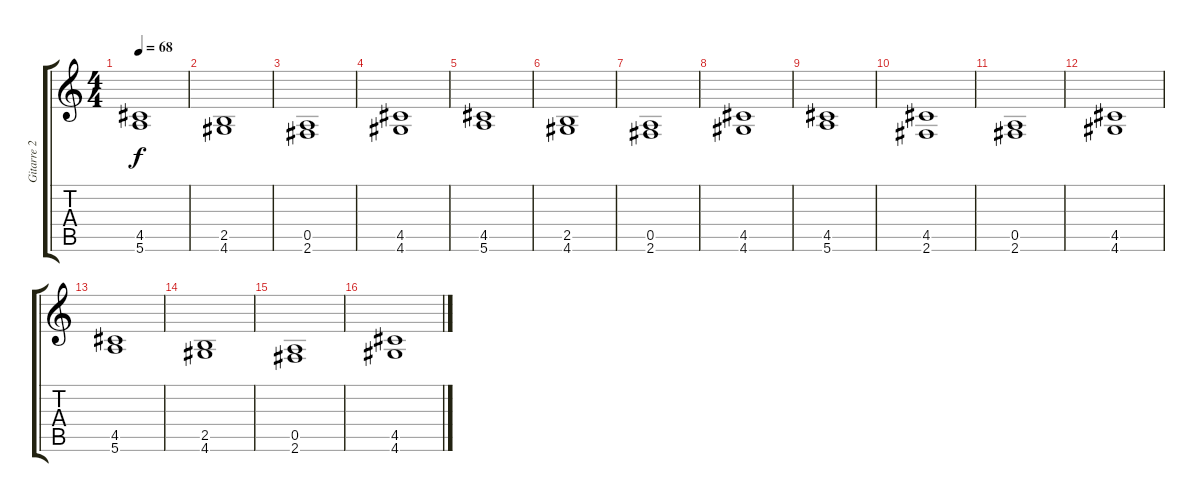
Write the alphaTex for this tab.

\track ("Gitarre 2" "Gitarre 2") {instrument distortionguitar}
\staff {score tabs}
\tuning (E4 B3 G3 D3 A2 E2) {hide}
\ts (4 4)
\tempo 68
\clef g2
\ks c
(4.5 5.6).1{dy f} |
(2.5 4.6).1 |
(0.5 2.6).1 |
(4.5 4.6).1 |
(4.5 5.6).1 |
(2.5 4.6).1 |
(0.5 2.6).1 |
(4.5 4.6).1 |
(4.5 5.6).1 |
(4.5 2.6).1 |
(0.5 2.6).1 |
(4.5 4.6).1 |
(4.5 5.6).1 |
(2.5 4.6).1 |
(0.5 2.6).1 |
(4.5 4.6).1
